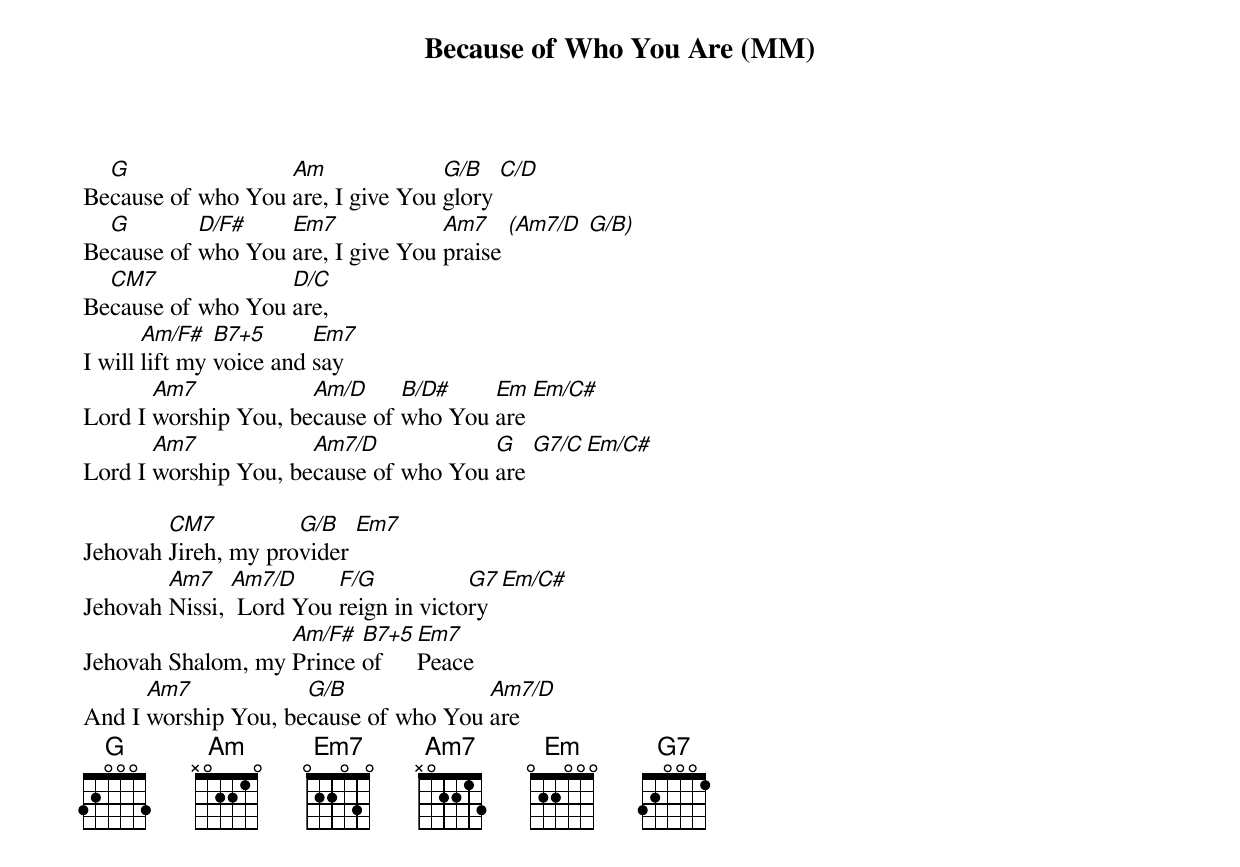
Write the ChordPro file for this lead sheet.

{title: Because of Who You Are (MM)}
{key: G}
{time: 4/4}
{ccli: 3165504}
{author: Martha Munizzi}
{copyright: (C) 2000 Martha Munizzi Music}

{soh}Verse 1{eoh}
Be[G]cause of who You [Am]are, I give You [G/B]glory [C/D]
Be[G]cause of [D/F#]who You [Em7]are, I give You [Am7]praise [(Am7/D  G/B)]
Be[CM7]cause of who You [D/C]are,
I will [Am/F#]lift my [B7+5]voice and [Em7]say
Lord I [Am7]worship You, be[Am/D]cause of [B/D#]who You [Em]are [Em/C#]
Lord I [Am7]worship You, be[Am7/D]cause of who You [G]are [G7/C][Em/C#]

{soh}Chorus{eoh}
Jehovah [CM7]Jireh, my pro[G/B]vider [Em7]
Jehovah [Am7]Nissi, [Am7/D] Lord You [F/G]reign in victo[G7]ry [Em/C#]
Jehovah Shalom, my [Am/F#]Prince [B7+5]of [Em7]Peace
And I [Am7]worship You, be[G/B]cause of who You [Am7/D]are
